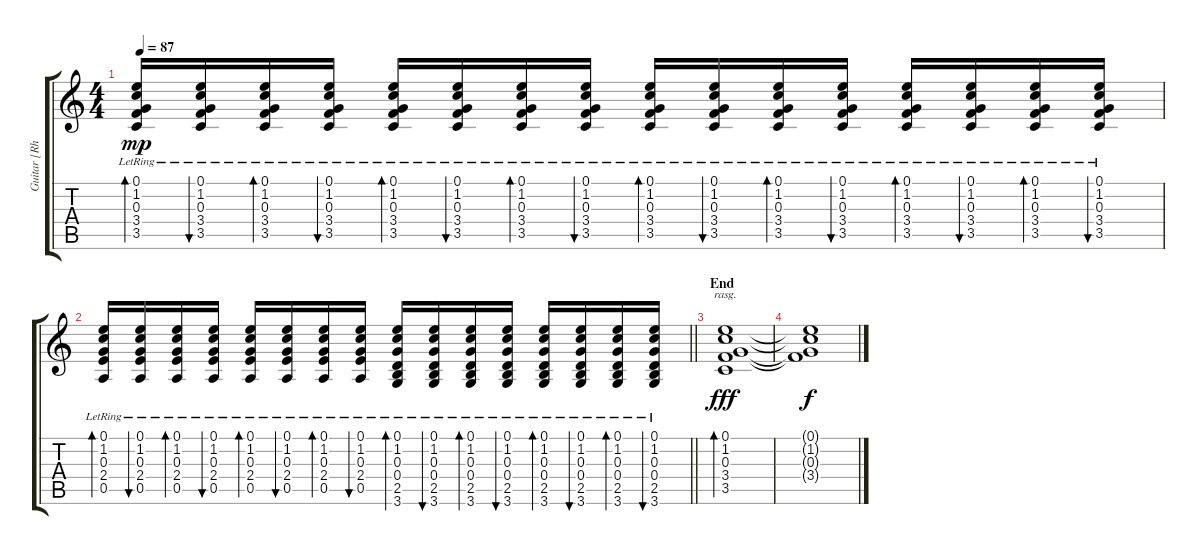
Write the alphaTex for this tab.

\track ("Guitar [Rhythm]" "Guitar [Rh") {instrument acousticguitarsteel}
\staff {score tabs}
\tuning (E4 B3 G3 D3 A2 E2) {hide}
\ts (4 4)
\tempo 87
\clef g2
\ks c
(0.1{lr} 1.2{lr} 0.3{lr} 3.4{lr} 3.5{lr}).16{bd 60 dy mp} (0.1{lr} 1.2{lr} 0.3{lr} 3.4{lr} 3.5{lr}).16{bu 60} (0.1{lr} 1.2{lr} 0.3{lr} 3.4{lr} 3.5{lr}).16{bd 60} (0.1{lr} 1.2{lr} 0.3{lr} 3.4{lr} 3.5{lr}).16{bu 60} (0.1{lr} 1.2{lr} 0.3{lr} 3.4{lr} 3.5{lr}).16{bd 60} (0.1{lr} 1.2{lr} 0.3{lr} 3.4{lr} 3.5{lr}).16{bu 60} (0.1{lr} 1.2{lr} 0.3{lr} 3.4{lr} 3.5{lr}).16{bd 60} (0.1{lr} 1.2{lr} 0.3{lr} 3.4{lr} 3.5{lr}).16{bu 60} (0.1{lr} 1.2{lr} 0.3{lr} 3.4{lr} 3.5{lr}).16{bd 60} (0.1{lr} 1.2{lr} 0.3{lr} 3.4{lr} 3.5{lr}).16{bu 60} (0.1{lr} 1.2{lr} 0.3{lr} 3.4{lr} 3.5{lr}).16{bd 60} (0.1{lr} 1.2{lr} 0.3{lr} 3.4{lr} 3.5{lr}).16{bu 60} (0.1{lr} 1.2{lr} 0.3{lr} 3.4{lr} 3.5{lr}).16{bd 60} (0.1{lr} 1.2{lr} 0.3{lr} 3.4{lr} 3.5{lr}).16{bu 60} (0.1{lr} 1.2{lr} 0.3{lr} 3.4{lr} 3.5{lr}).16{bd 60} (0.1{lr} 1.2{lr} 0.3{lr} 3.4{lr} 3.5{lr}).16{bu 60} |
\barLineRight lightlight
(0.1{lr} 1.2{lr} 0.3{lr} 2.4{lr} 0.5).16{bd 60} (0.1{lr} 1.2{lr} 0.3{lr} 2.4{lr} 0.5).16{bu 60} (0.1{lr} 1.2{lr} 0.3{lr} 2.4{lr} 0.5).16{bd 60} (0.1{lr} 1.2{lr} 0.3{lr} 2.4{lr} 0.5).16{bu 60} (0.1{lr} 1.2{lr} 0.3{lr} 2.4{lr} 0.5).16{bd 60} (0.1{lr} 1.2{lr} 0.3{lr} 2.4{lr} 0.5).16{bu 60} (0.1{lr} 1.2{lr} 0.3{lr} 2.4{lr} 0.5).16{bd 60} (0.1{lr} 1.2{lr} 0.3{lr} 2.4{lr} 0.5).16{bu 60} (0.1{lr} 1.2{lr} 0.3{lr} 0.4{lr} 2.5 3.6).16{bd 60} (0.1{lr} 1.2{lr} 0.3{lr} 0.4{lr} 2.5 3.6).16{bu 60} (0.1{lr} 1.2{lr} 0.3{lr} 0.4{lr} 2.5 3.6).16{bd 60} (0.1{lr} 1.2{lr} 0.3{lr} 0.4{lr} 2.5 3.6).16{bu 60} (0.1{lr} 1.2{lr} 0.3{lr} 0.4{lr} 2.5 3.6).16{bd 60} (0.1{lr} 1.2{lr} 0.3{lr} 0.4{lr} 2.5 3.6).16{bu 60} (0.1{lr} 1.2{lr} 0.3{lr} 0.4{lr} 2.5 3.6).16{bd 60} (0.1{lr} 1.2{lr} 0.3{lr} 0.4{lr} 2.5 3.6).16{bu 60} |
\section ("" "End")
(0.1 1.2 0.3 3.4 3.5).1{bd 60 rasg ii dy fff} |
(0.1{t} 1.2{t} 0.3{t} 3.4{t}).1{dy f}
